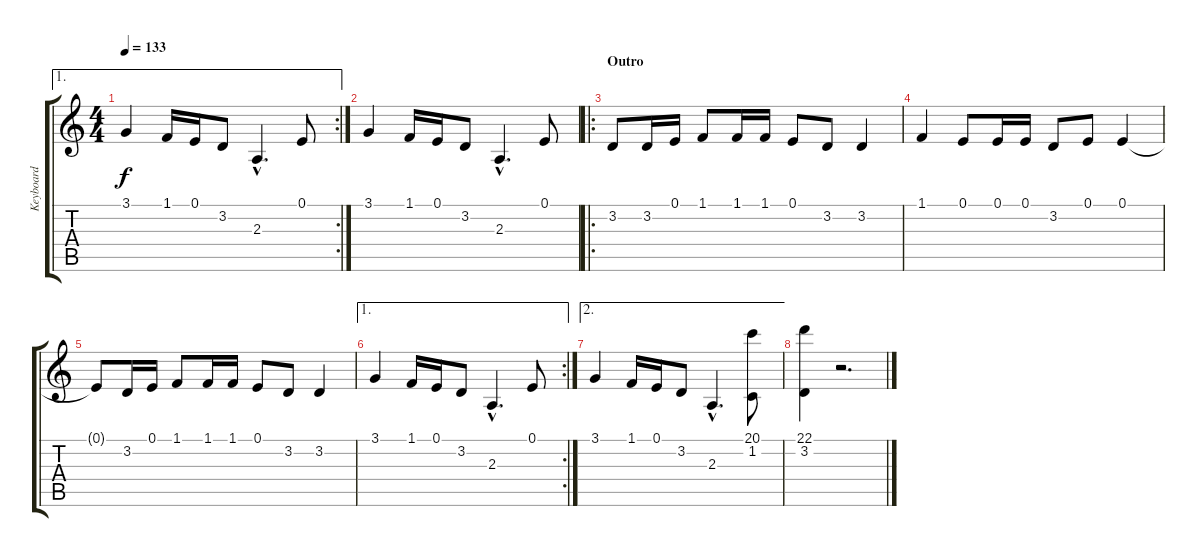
\track ("Keyboard" "Keyboard") {instrument pad7halo}
\staff {score tabs}
\tuning (E4 B3 G3 D3 A2 E2) {hide}
\ae 1
\rc 2
\ts (4 4)
\tempo 133
\clef g2
\ks c
3.1.4{dy f} 1.1.16 0.1.16 3.2.8 2.3{hac}.4{d} 0.1.8 |
3.1.4 1.1.16 0.1.16 3.2.8 2.3{hac}.4{d} 0.1.8 |
\ro
\section ("" "Outro")
3.2.8{instrument pad7halo} 3.2.16 0.1.16 1.1.8 1.1.16 1.1.16 0.1.8 3.2.8 3.2.4 |
1.1.4 0.1.8 0.1.16 0.1.16 3.2.8 0.1.8 0.1.4 |
0.1{t}.8 3.2.16 0.1.16 1.1.8 1.1.16 1.1.16 0.1.8 3.2.8 3.2.4 |
\ae 1
\rc 2
3.1.4 1.1.16 0.1.16 3.2.8 2.3{hac}.4{d} 0.1.8 |
\ae 2
3.1.4 1.1.16 0.1.16 3.2.8 2.3{hac}.4{d} (20.1 1.2).8 |
(22.1 3.2).4 r.2{d}
